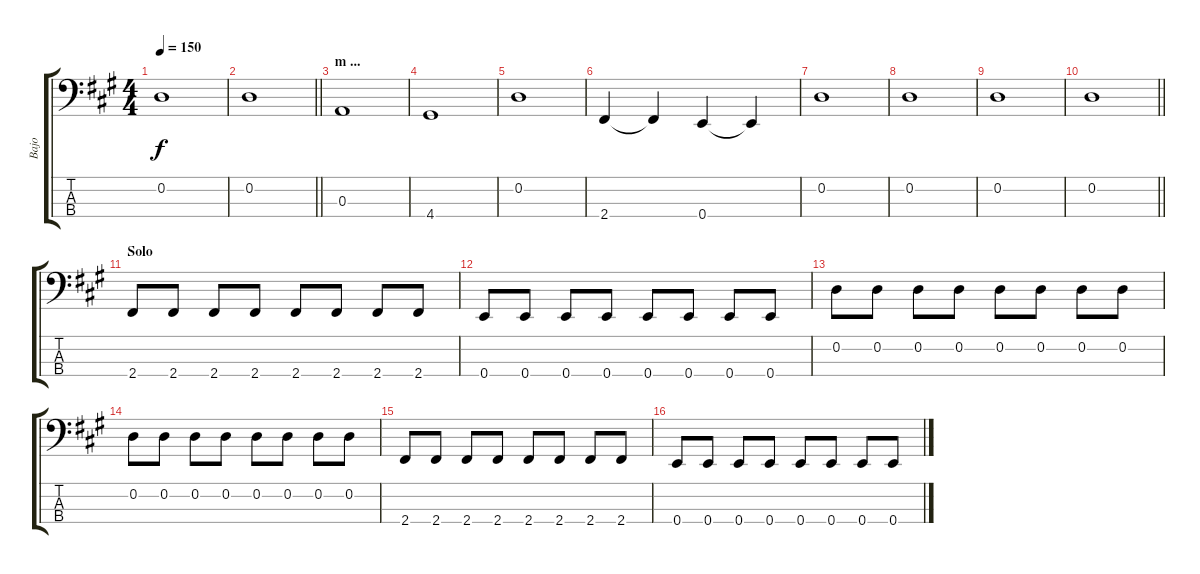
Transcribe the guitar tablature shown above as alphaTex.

\track ("Bajo" "Bajo") {instrument electricbassfinger}
\staff {score tabs}
\tuning (G2 D2 A1 E1) {hide}
\ts (4 4)
\tempo 150
\clef f4
\ks a
0.2.1{dy f} |
\barLineRight lightlight
0.2.1 |
\section ("" "m ...")
0.3.1 |
4.4.1 |
0.2.1 |
2.4.4 2.4{t}.4 0.4.4 0.4{t}.4 |
0.2.1 |
0.2.1 |
0.2.1 |
\barLineRight lightlight
0.2.1 |
\section ("" "Solo")
2.4.8 2.4.8 2.4.8 2.4.8 2.4.8 2.4.8 2.4.8 2.4.8 |
0.4.8 0.4.8 0.4.8 0.4.8 0.4.8 0.4.8 0.4.8 0.4.8 |
0.2.8 0.2.8 0.2.8 0.2.8 0.2.8 0.2.8 0.2.8 0.2.8 |
0.2.8 0.2.8 0.2.8 0.2.8 0.2.8 0.2.8 0.2.8 0.2.8 |
2.4.8 2.4.8 2.4.8 2.4.8 2.4.8 2.4.8 2.4.8 2.4.8 |
0.4.8 0.4.8 0.4.8 0.4.8 0.4.8 0.4.8 0.4.8 0.4.8
